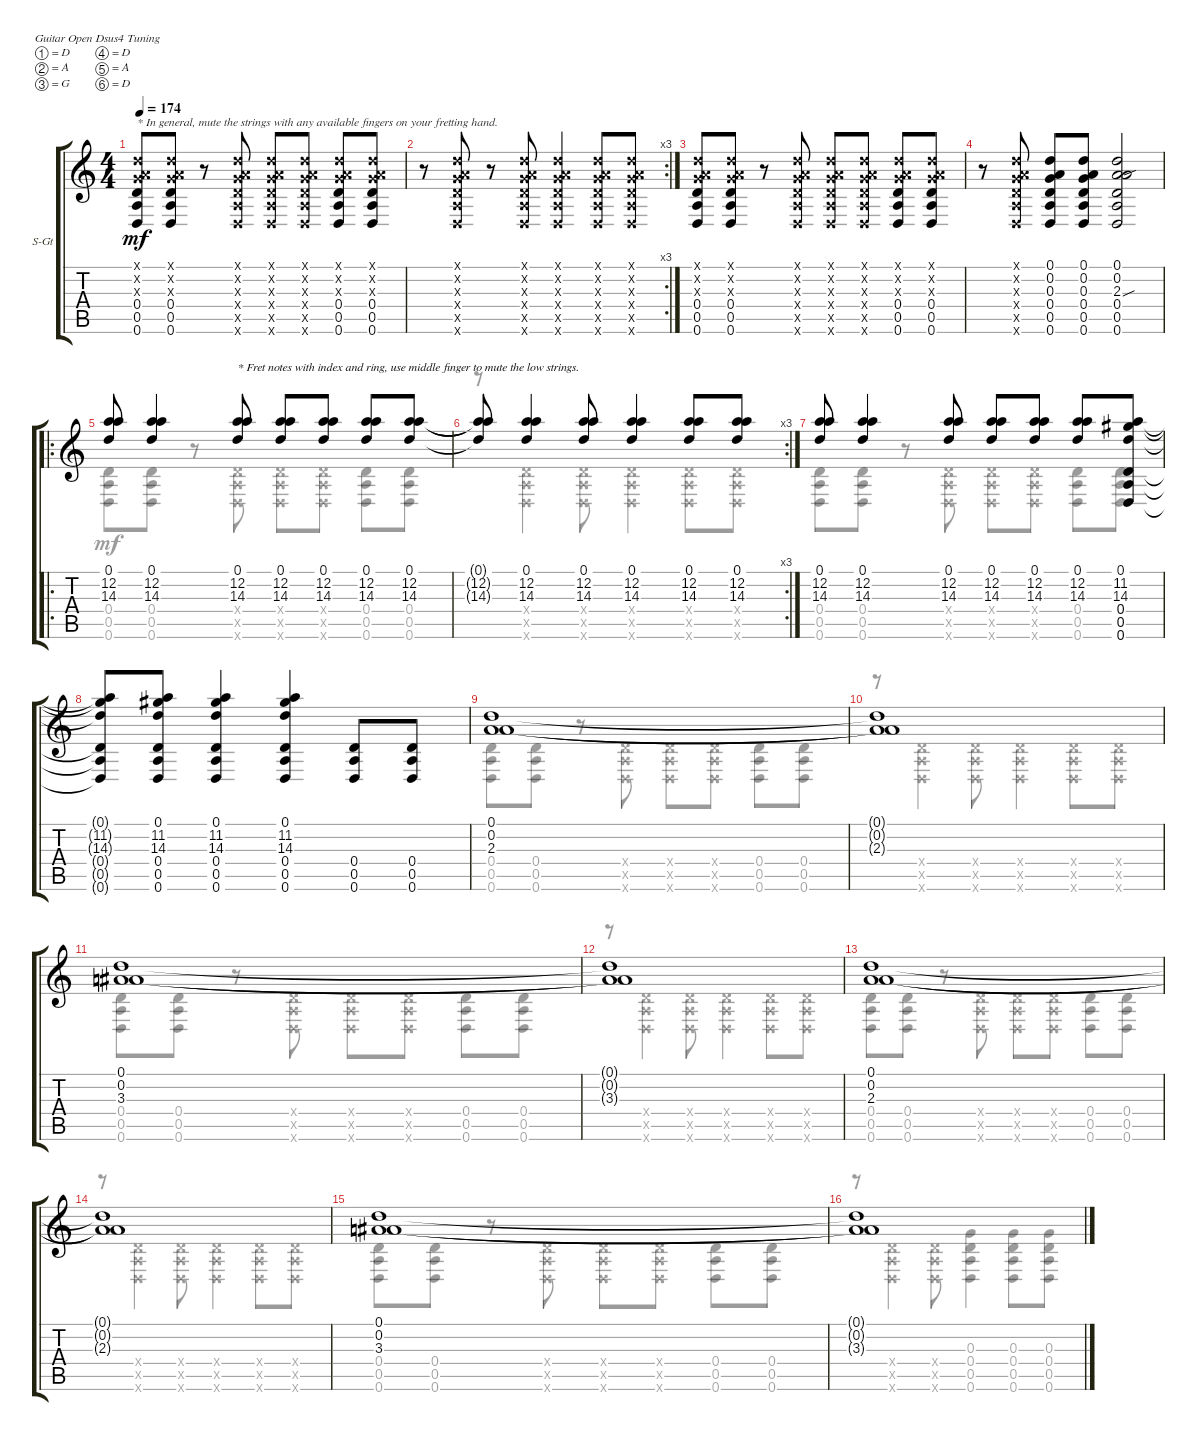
\defaultSystemsLayout 4
\bracketExtendMode groupsimilarinstruments
\firstSystemTrackNameOrientation horizontal
\otherSystemsTrackNameOrientation horizontal
\track ("Steel Guitar" "S-Gt") {instrument acousticguitarsteel}
\staff {score tabs}
\tuning (D4 A3 G3 D3 A2 D2)
\voice
\ts (4 4)
\tempo 174
\clef g2
\ks c
(0.6 0.5 0.4 0.3{x} 0.2{x} 0.1{x}).8{txt "* In general, mute the strings with any available fingers on your fretting hand." dy mf instrument acousticguitarsteel} (0.1{x} 0.2{x} 0.3{x} 0.4 0.5 0.6).8 r.8 (0.6{x} 0.5{x} 0.4{x} 0.3{x} 0.2{x} 0.1{x}).8 (0.1{x} 0.2{x} 0.3{x} 0.4{x} 0.5{x} 0.6{x}).8 (0.6{x} 0.5{x} 0.4{x} 0.3{x} 0.2{x} 0.1{x}).8 (0.1{x} 0.2{x} 0.3{x} 0.4 0.5 0.6).8 (0.6 0.5 0.4 0.3{x} 0.2{x} 0.1{x}).8 |
\rc 3
r.8 (0.1{x} 0.2{x} 0.3{x} 0.4{x} 0.5{x} 0.6{x}).8 r.8 (0.6{x} 0.5{x} 0.4{x} 0.3{x} 0.2{x} 0.1{x}).8 (0.1{x} 0.2{x} 0.3{x} 0.4{x} 0.5{x} 0.6{x}).4 (0.6{x} 0.5{x} 0.4{x} 0.3{x} 0.2{x} 0.1{x}).8 (0.1{x} 0.2{x} 0.3{x} 0.4{x} 0.5{x} 0.6{x}).8 |
(0.6 0.5 0.4 0.3{x} 0.2{x} 0.1{x}).8 (0.1{x} 0.2{x} 0.3{x} 0.4 0.5 0.6).8 r.8 (0.6{x} 0.5{x} 0.4{x} 0.3{x} 0.2{x} 0.1{x}).8 (0.1{x} 0.2{x} 0.3{x} 0.4{x} 0.5{x} 0.6{x}).8 (0.6{x} 0.5{x} 0.4{x} 0.3{x} 0.2{x} 0.1{x}).8 (0.1{x} 0.2{x} 0.3{x} 0.4 0.5 0.6).8 (0.6 0.5 0.4 0.3{x} 0.2{x} 0.1{x}).8 |
r.8 (0.1{x} 0.2{x} 0.3{x} 0.4{x} 0.5{x} 0.6{x}).8 (0.6 0.5 0.4 0.3 0.1 0.2).8 (0.6 0.5 0.4 0.3 0.2 0.1).8 (0.6 0.5 0.4 2.3{sou} 0.2 0.1).2 |
\ro
(14.3 12.2 0.1).8 (14.3 12.2 0.1).4 (14.3 12.2 0.1).8{txt "* Fret notes with index and ring, use middle finger to mute the low strings."} (0.1 12.2 14.3).8 (0.1 12.2 14.3).8 (0.1 12.2 14.3).8 (0.1 12.2 14.3).8 |
\rc 3
(0.1{t} 12.2{t} 14.3{t}).8 (14.3 12.2 0.1).4 (0.1 12.2 14.3).8 (14.3 12.2 0.1).4 (0.1 12.2 14.3).8 (14.3 12.2 0.1).8 |
(14.3 12.2 0.1).8 (14.3 12.2 0.1).4 (14.3 12.2 0.1).8 (0.1 12.2 14.3).8 (0.1 12.2 14.3).8 (0.1 12.2 14.3).8 (0.1 11.2 14.3 0.6 0.5 0.4).8 |
(0.1{t} 11.2{t} 14.3{t} 0.4{t} 0.5{t} 0.6{t}).8 (0.1 11.2 14.3 0.4 0.5 0.6).8 (0.6 0.5 0.4 14.3 11.2 0.1).4 (0.1 11.2 14.3 0.4 0.5 0.6).4 (0.6 0.5 0.4).8 (0.4 0.5 0.6).8 |
(0.1 0.2 2.3).1 |
(2.3{t} 0.2{t} 0.1{t}).1 |
(3.3 0.2 0.1).1 |
(0.1{t} 0.2{t} 3.3{t}).1 |
(0.1 0.2 2.3).1 |
(2.3{t} 0.2{t} 0.1{t}).1 |
(3.3 0.2 0.1).1 |
(0.1{t} 0.2{t} 3.3{t}).1
\voice
\clef g2
\ottava regular
\simile none
\ks c
|
|
|
|
(0.6 0.5 0.4).8 (0.4 0.5 0.6).8 r.8 (0.6{x} 0.5{x} 0.4{x}).8{txt "* Fret notes with index and ring, use middle finger to mute the low strings."} (0.4{x} 0.5{x} 0.6{x}).8 (0.6{x} 0.5{x} 0.4{x}).8 (0.4 0.5 0.6).8 (0.6 0.5 0.4).8 |
r.8 (0.6{x} 0.5{x} 0.4{x}).4 (0.6{x} 0.5{x} 0.4{x}).8 (0.4{x} 0.5{x} 0.6{x}).4 (0.6{x} 0.5{x} 0.4{x}).8 (0.4{x} 0.5{x} 0.6{x}).8 |
(0.6 0.5 0.4).8 (0.4 0.5 0.6).8 r.8 (0.6{x} 0.5{x} 0.4{x}).8 (0.4{x} 0.5{x} 0.6{x}).8 (0.6{x} 0.5{x} 0.4{x}).8 (0.4 0.5 0.6).8 (0.6 0.5 0.4).8 |
|
(0.6 0.5 0.4).8 (0.4 0.5 0.6).8 r.8 (0.6{x} 0.5{x} 0.4{x}).8 (0.4{x} 0.5{x} 0.6{x}).8 (0.6{x} 0.5{x} 0.4{x}).8 (0.4 0.5 0.6).8 (0.6 0.5 0.4).8 |
r.8 (0.6{x} 0.5{x} 0.4{x}).4 (0.6{x} 0.5{x} 0.4{x}).8 (0.4{x} 0.5{x} 0.6{x}).4 (0.6{x} 0.5{x} 0.4{x}).8 (0.4{x} 0.5{x} 0.6{x}).8 |
(0.6 0.5 0.4).8 (0.4 0.5 0.6).8 r.8 (0.6{x} 0.5{x} 0.4{x}).8 (0.4{x} 0.5{x} 0.6{x}).8 (0.6{x} 0.5{x} 0.4{x}).8 (0.4 0.5 0.6).8 (0.6 0.5 0.4).8 |
r.8 (0.6{x} 0.5{x} 0.4{x}).4 (0.6{x} 0.5{x} 0.4{x}).8 (0.4{x} 0.5{x} 0.6{x}).4 (0.6{x} 0.5{x} 0.4{x}).8 (0.4{x} 0.5{x} 0.6{x}).8 |
(0.6 0.5 0.4).8 (0.4 0.5 0.6).8 r.8 (0.6{x} 0.5{x} 0.4{x}).8 (0.4{x} 0.5{x} 0.6{x}).8 (0.6{x} 0.5{x} 0.4{x}).8 (0.4 0.5 0.6).8 (0.6 0.5 0.4).8 |
r.8 (0.6{x} 0.5{x} 0.4{x}).4 (0.6{x} 0.5{x} 0.4{x}).8 (0.4{x} 0.5{x} 0.6{x}).4 (0.6{x} 0.5{x} 0.4{x}).8 (0.4{x} 0.5{x} 0.6{x}).8 |
(0.6 0.5 0.4).8 (0.4 0.5 0.6).8 r.8 (0.6{x} 0.5{x} 0.4{x}).8 (0.4{x} 0.5{x} 0.6{x}).8 (0.6{x} 0.5{x} 0.4{x}).8 (0.4 0.5 0.6).8 (0.6 0.5 0.4).8 |
r.8 (0.6{x} 0.5{x} 0.4{x}).4 (0.6{x} 0.5{x} 0.4{x}).8 (0.4 0.5 0.6 0.3).4 (0.6 0.5 0.4 0.3).8 (0.4 0.5 0.6 0.3).8
